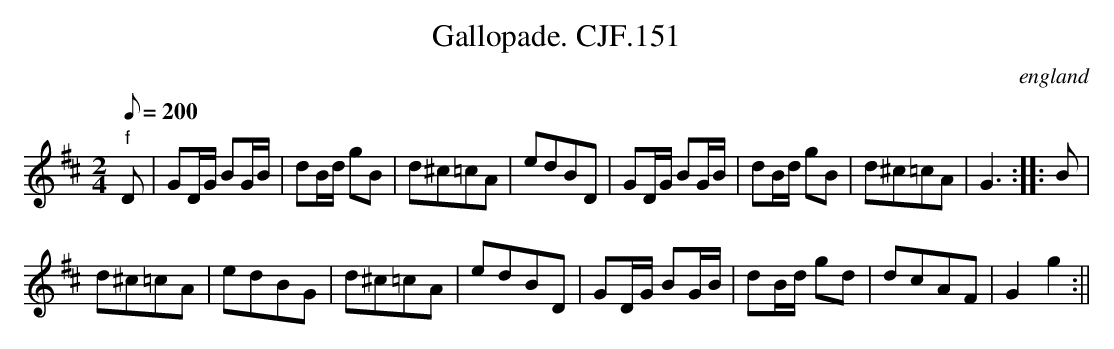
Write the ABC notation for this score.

X:1
T:Gallopade. CJF.151
O:england
M:2/4
L:1/8
Q:200
K:D
"f"D|GD/G/ BG/B/|dB/d/ gB|d^c=cA|edBD|\
GD/G/ BG/B/|dB/d/ gB|d^c=cA|G3:||:B|
d^c=cA|edBG|d^c=cA|edBD|GD/G/ BG/B/|\
dB/d/ gd|dcAF|G2g2:||
